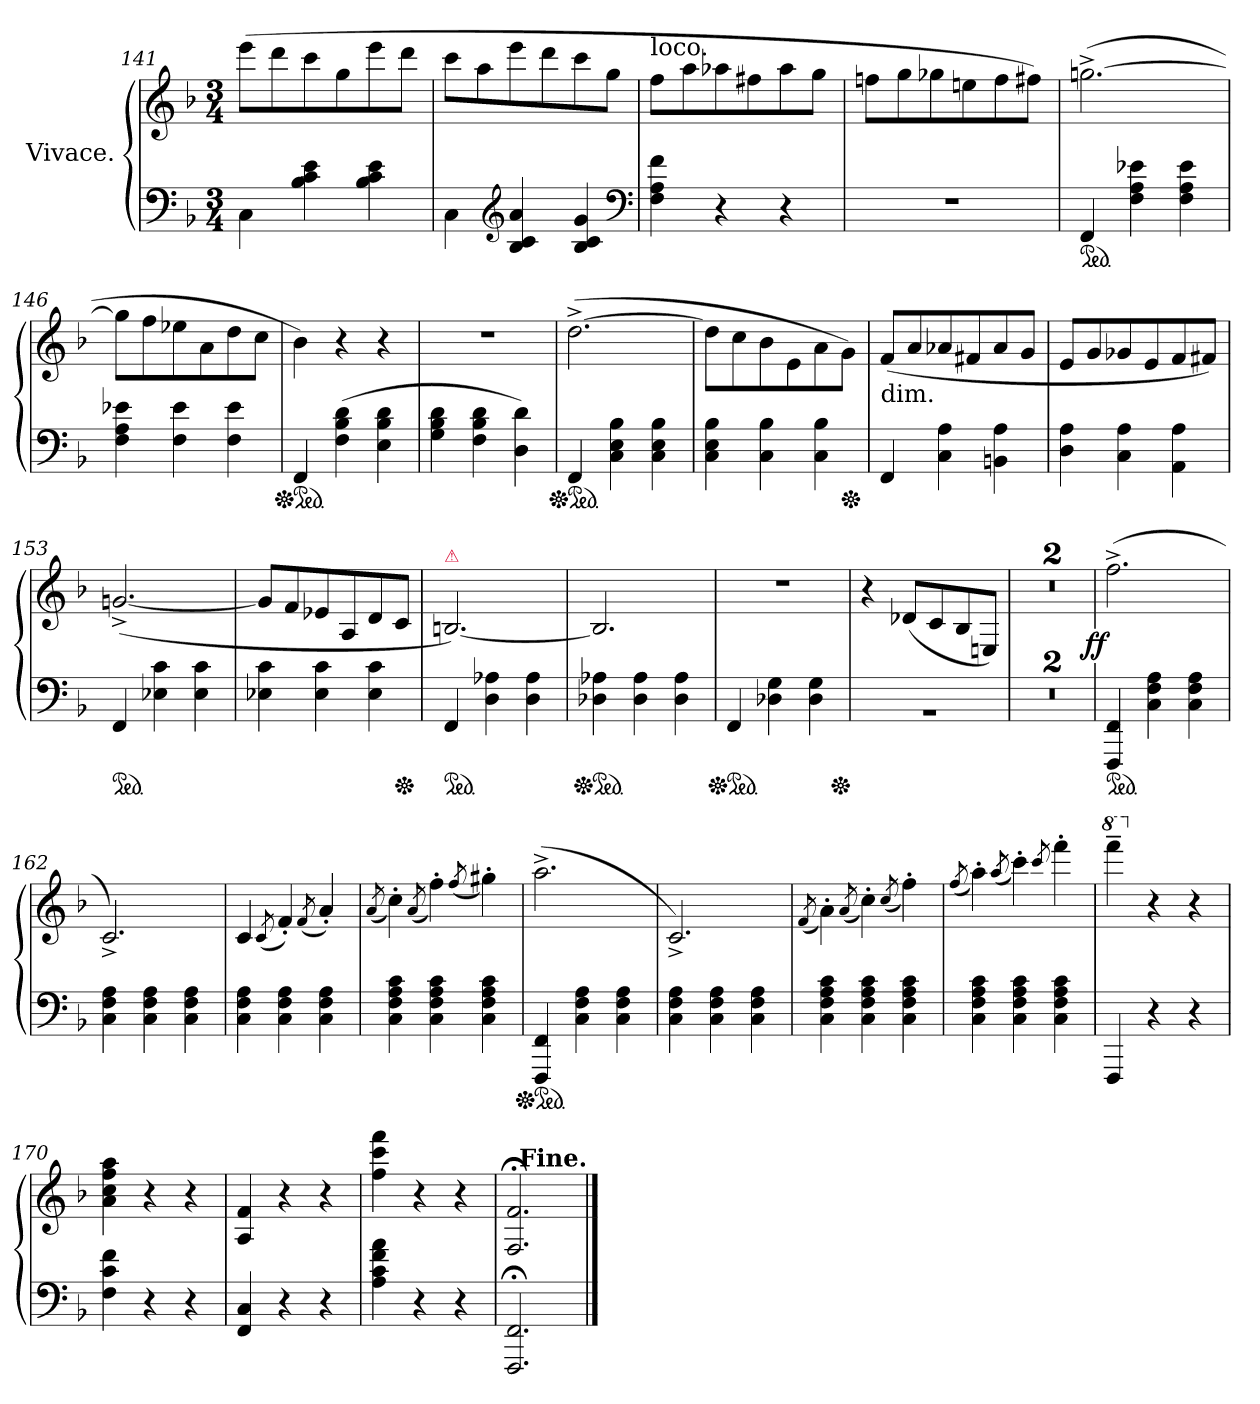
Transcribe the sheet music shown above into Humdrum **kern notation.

**kern	**kern	**dynam
*part1	*part1	*part1
*staff2	*staff1	*staff1/2
*I"Vivace.	*	*
*clefF4	*clefG2	*
*k[b-]	*k[b-]	*
*F:	*F:	*
*M3/4	*M3/4	*
=141	=141	=141
4C\	(8eeeL	.
.	8ddd	.
4B- 4c 4e	8ccc	.
.	8gg	.
4B- 4c 4e	8eee	.
.	8dddJ	.
=142	=142	=142
4C\	8cccL	.
.	8aa	.
*clefG2	*	*
4B- 4c 4a	8eee	.
.	8ddd	.
4B- 4c 4g	8ccc	.
.	8ggJ	.
*clefF4	*	*
=143	=143	=143
!	!LO:TX:a:t=loco.	!
4F 4A 4f	8ffL	.
.	8aa	.
4r	8aa-X	.
.	8ff#X	.
4r	8aa-	.
.	8ggJ	.
=144	=144	=144
2.rF	8ffnL	.
.	8gg	.
.	8gg-X	.
.	8een	.
.	8ff	.
.	8ff#XJ)	.
=145	=145	=145
*ped	*	*
4FF	(>[2.ggn^<	.
4F 4A 4e-X	.	.
4F 4A 4e-	.	.
=146	=146	=146
4F 4A 4e-X	8ggL]	.
.	8ff	.
4F 4e-	8ee-X	.
.	8a	.
4F 4e-	8dd	.
.	8ccJ	.
=147	=147	=147
*Xped	*	*
*ped	*	*
4FF	4b-)	.
(>4F 4B- 4d	4r	.
4E 4B- 4d	4r	.
=148	=148	=148
4G 4B- 4d	2.rdd	.
4F 4B- 4d	.	.
4D 4d)	.	.
=149	=149	=149
*Xped	*	*
*ped	*	*
4FF	([2.dd^<	.
4C 4E 4B-	.	.
4C 4E 4B-	.	.
=150	=150	=150
4C 4E 4B-	8dd\L]	.
.	8cc	.
4C 4B-	8b-	.
.	8e	.
4C 4B-	8a	.
*Xped	*	*
.	8gJ)	.
=151	=151	=151
!	!LO:TX:c:t=dim.	!
4FF	(<8fL	.
.	8a	.
4C 4A	8a-X	.
.	8f#X	.
4BBn 4A	8a-	.
.	8gJ	.
=152	=152	=152
4D 4A	8eL	.
.	8g	.
4C 4A	8g-X	.
.	8e	.
4AA 4A	8f	.
.	8f#XJ)	.
=153	=153	=153
*ped	*	*
4FF	([2.gn^	.
4E-X 4c	.	.
4E- 4c	.	.
=154	=154	=154
4E-X 4c	8gL]	.
.	8f	.
4E- 4c	8e-X	.
.	8A	.
4E- 4c	8d	.
*Xped	*	*
.	8cJ	.
=155	=155	=155
!	!LO:TX:a:B:color=crimson:t=⚠	!
*ped	*	*
4FF	[2.Bn)	.
4D 4A-X	.	.
4D 4A-	.	.
=156	=156	=156
*Xped	*	*
*ped	*	*
4D-X 4A-X	2.B]	.
4D- 4A-	.	.
4D- 4A-	.	.
=157	=157	=157
*Xped	*	*
*ped	*	*
4FF	2.rdd	.
4D-X 4G	.	.
4D- 4G	.	.
*Xped	*	*
=158	=158	=158
2.rBB	4r	.
.	(8d-XL	.
.	8c	.
.	8B-/	.
.	8En/J)	.
=159	=159	=159
2.rF	2.r	.
=160	=160	=160
2.rF	2.r	.
=161	=161	=161
!	!	!LO:DY:rj
*ped	*	*
4FFF 4FF	(2.ff^<	ff
4C 4F 4A	.	.
4C 4F 4A	.	.
=162	=162	=162
4C 4F 4A	2.c^)	.
4C 4F 4A	.	.
4C 4F 4A	.	.
=163	=163	=163
4C 4F 4A	4c	.
.	(<8qc/	.
4C 4F 4A	4f')	.
.	(8qf/	.
4C 4F 4A	4a')	.
=164	=164	=164
.	(<8qa/	.
4C 4F 4A 4c	4cc')	.
.	(<8qa/	.
4C 4F 4A 4c	4ff')	.
.	(<8qff/	.
4C 4F 4A 4c	4gg#X')	.
=165	=165	=165
*Xped	*	*
*ped	*	*
4FFF 4FF	(2.aa^<	.
4C 4F 4A	.	.
4C 4F 4A	.	.
=166	=166	=166
4C 4F 4A	2.c^)	.
4C 4F 4A	.	.
4C 4F 4A	.	.
=167	=167	=167
.	(<8qf/	.
4C 4F 4A 4c	4a'\)	.
.	(<8qa/	.
4C 4F 4A 4c	4cc')	.
.	(<8qcc/	.
4C 4F 4A 4c	4ff')	.
=168	=168	=168
.	(<8qff/	.
4C 4F 4A 4c	4aa')	.
.	(<8qaa/	.
4C 4F 4A 4c	4ccc')	.
.	8qccc/	.
4C 4F 4A 4c	4fff'	.
=169	=169	=169
*	*8va	*
4FFF	4ffff~	.
*	*X8va	*
4r	4r	.
4r	4r	.
=170	=170	=170
4F 4c 4f	4a 4cc 4ff 4aa	.
4r	4r	.
4r	4r	.
=171	=171	=171
4FF 4C	4A 4f	.
4r	4r	.
4r	4r	.
=172	=172	=172
4A 4c 4f 4a	4ff 4ccc 4fff	.
4r	4r	.
4r	4r	.
=173	=173	=173
2.FFF;< 2.FF;<	2.F;< 2.f;<	.
!	!LO:TX:a:B:t=Fine.	!
==	==	==
*-	*-	*-
